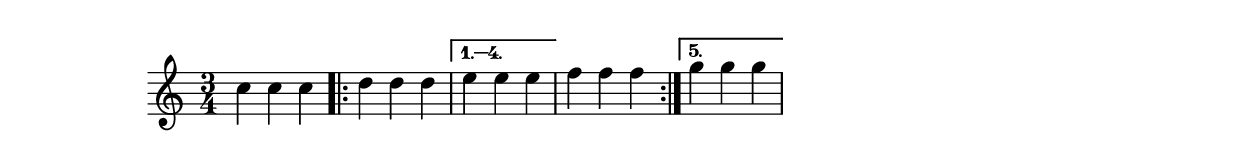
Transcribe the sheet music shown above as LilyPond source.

%% Do not edit this file; it is auto-generated from LSR http://lsr.dsi.unimi.it
%% This file is in the public domain.
\version "2.11.66"

\header {
  lsrtags = "repeats"

  texidoces = "
De forma predeterminada, los corchetes de primera y segunda vez se
trazan encima de los finales alternativos completos, pero es posible
acortartlos estableciendo un valor cierto para
@code{voltaSpannerDuration}.  En el ejemplo siguiente, el corchete
sólo dura un compás, que corresponde a una duración de 3/4.

"
  doctitlees = "Shortening volta brackets"

  texidoc = "
By default, the volta brackets will be drawn over all of the
alternative music, but it is possible to shorten them by setting
@code{voltaSpannerDuration}.  In the next example, the bracket only
lasts one measure, which is a duration of 3/4. 

"
  doctitle = "Shortening volta brackets"
} % begin verbatim

\relative c'' {
  \time 3/4
  c4 c c
  \set Score.voltaSpannerDuration = #(ly:make-moment 3 4)
  \repeat volta 5 { d4 d d }
  \alternative {
    {
      e4 e e
      f4 f f
    }
    { g4 g g }
  }
}
